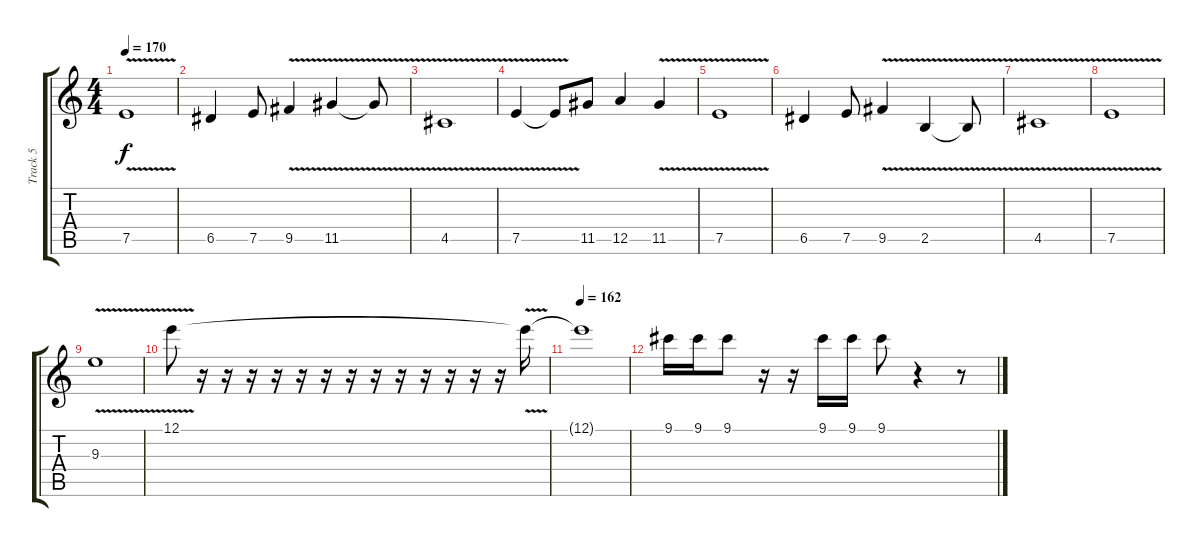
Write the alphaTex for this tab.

\track ("Track 5" "Track 5") {instrument distortionguitar}
\staff {score tabs}
\tuning (E4 B3 G3 D3 A2 E2) {hide}
\ts (4 4)
\tempo 170
\clef g2
\ks c
7.5{v}.1{dy f volume 16} |
6.5.4 7.5.8 9.5{v}.4 11.5{v}.4 11.5{t}.8 |
4.5{v}.1 |
7.5{v}.4 7.5{t}.8 11.5.8 12.5.4 11.5{v}.4 |
7.5{v}.1 |
6.5.4 7.5.8 9.5{v}.4 2.5{v}.4 2.5{t}.8 |
4.5{v}.1 |
7.5{v}.1 |
9.3{v}.1 |
12.1{v}.8{volume 9} r.16 r.16 r.16 r.16 r.16 r.16 r.16 r.16 r.16 r.16 r.16 r.16 r.16 12.1{t}.16 |
\tempo 162
12.1{t}.1 |
9.1.16{volume 12} 9.1.16 9.1.8 r.16 r.16 9.1.16 9.1.16 9.1.8 r.4 r.8
